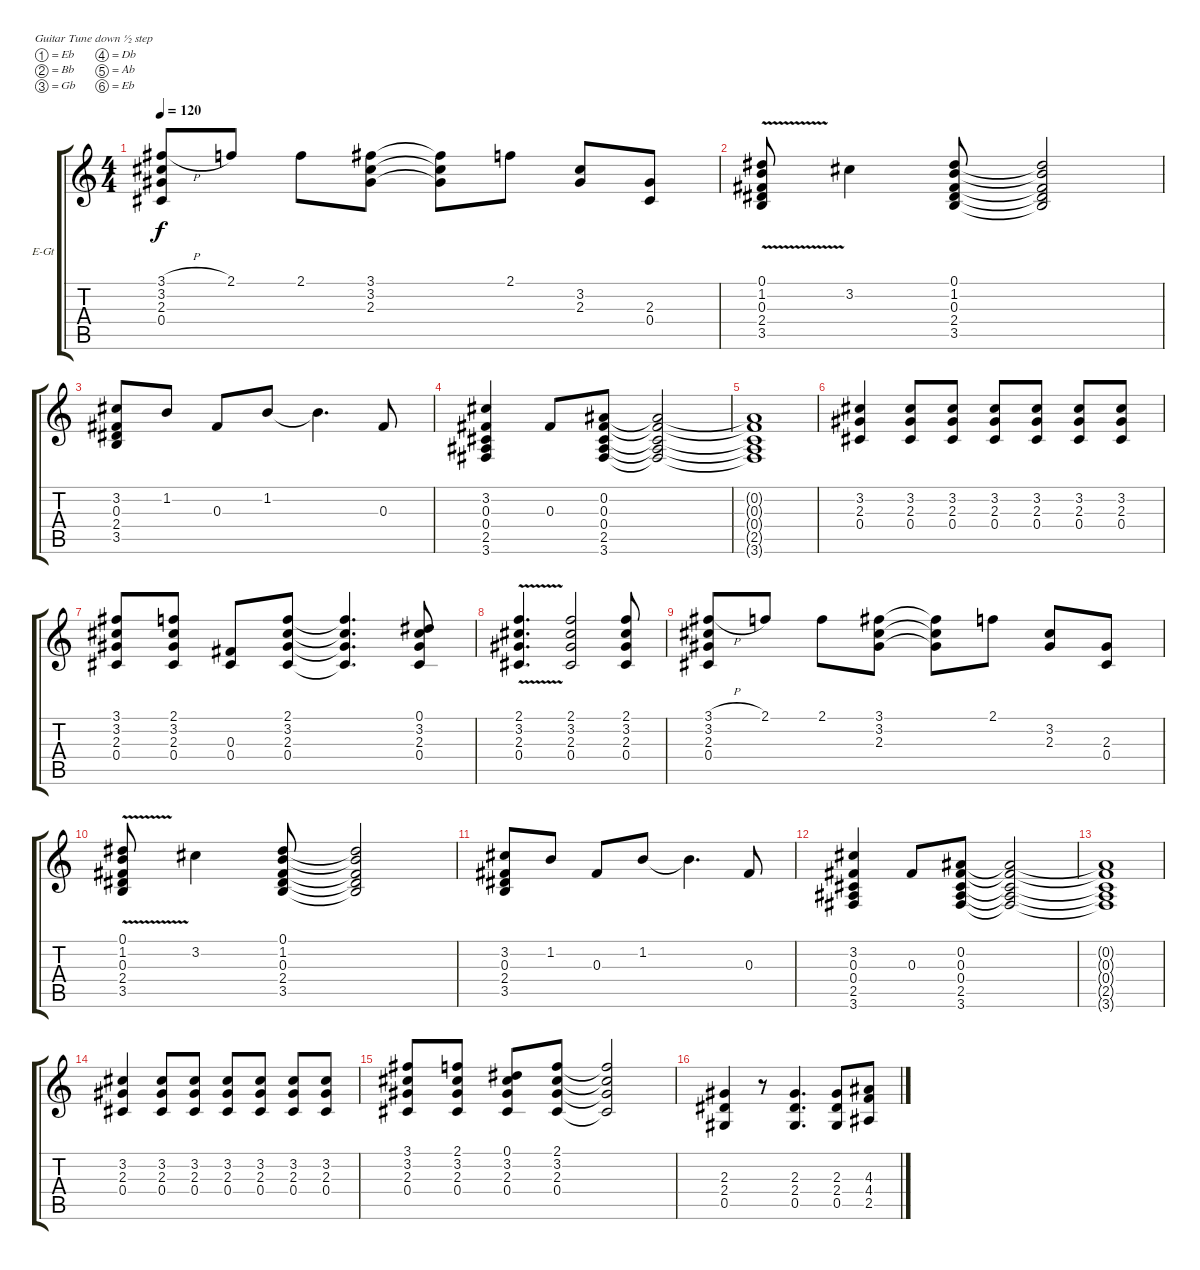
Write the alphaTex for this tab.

\bracketExtendMode groupsimilarinstruments
\firstSystemTrackNameOrientation horizontal
\otherSystemsTrackNameOrientation horizontal
\track ("Gtr 2" "E-Gt") {instrument electricguitarclean}
\staff {score tabs}
\tuning (Eb4 Bb3 Gb3 Db3 Ab2 Eb2)
\ts (4 4)
\tempo 120
\clef g2
\ks c
(3.1{h} 3.2 2.3 0.4).8{dy f} 2.1.8 2.1.8 (3.1 3.2 2.3).8 (3.1{t} 3.2{t} 2.3{t}).8 2.1.8 (3.2 2.3).8 (2.3 0.4).8 |
(0.1{v} 1.2{v} 0.3{v} 2.4{v} 3.5{v}).8 3.2.4 (0.1 1.2 0.3 2.4 3.5).8 (0.1{t} 1.2{t} 0.3{t} 2.4{t} 3.5{t}).2 |
(3.2 0.3 2.4 3.5).8 1.2.8 0.3.8 1.2.8 1.2{t}.4{d} 0.3.8 |
(3.2 0.3 0.4 2.5 3.6).4 0.3.8 (0.2 0.3 0.4 2.5 3.6).8 (0.2{t} 0.3{t} 0.4{t} 2.5{t} 3.6{t}).2 |
(0.2{t} 0.3{t} 0.4{t} 2.5{t} 3.6{t}).1 |
(3.2 2.3 0.4).4 (3.2 2.3 0.4).8 (3.2 2.3 0.4).8 (3.2 2.3 0.4).8 (3.2 2.3 0.4).8 (3.2 2.3 0.4).8 (3.2 2.3 0.4).8 |
(3.1 3.2 2.3 0.4).8 (2.1 3.2 2.3 0.4).8 (0.3 0.4).8 (2.1 3.2 2.3 0.4).8 (2.1{t} 3.2{t} 2.3{t} 0.4{t}).4{d} (0.1 3.2 2.3 0.4).8 |
(2.1{v} 3.2{v} 2.3{v} 0.4{v}).4{d} (2.1 3.2 2.3 0.4).2 (2.1 3.2 2.3 0.4).8 |
(3.1{h} 3.2 2.3 0.4).8 2.1.8 2.1.8 (3.1 3.2 2.3).8 (3.1{t} 3.2{t} 2.3{t}).8 2.1.8 (3.2 2.3).8 (2.3 0.4).8 |
(0.1{v} 1.2{v} 0.3{v} 2.4{v} 3.5{v}).8 3.2.4 (0.1 1.2 0.3 2.4 3.5).8 (0.1{t} 1.2{t} 0.3{t} 2.4{t} 3.5{t}).2 |
(3.2 0.3 2.4 3.5).8 1.2.8 0.3.8 1.2.8 1.2{t}.4{d} 0.3.8 |
(3.2 0.3 0.4 2.5 3.6).4 0.3.8 (0.2 0.3 0.4 2.5 3.6).8 (0.2{t} 0.3{t} 0.4{t} 2.5{t} 3.6{t}).2 |
(0.2{t} 0.3{t} 0.4{t} 2.5{t} 3.6{t}).1 |
(3.2 2.3 0.4).4 (3.2 2.3 0.4).8 (3.2 2.3 0.4).8 (3.2 2.3 0.4).8 (3.2 2.3 0.4).8 (3.2 2.3 0.4).8 (3.2 2.3 0.4).8 |
(3.1 3.2 2.3 0.4).8 (2.1 3.2 2.3 0.4).8 (0.1 3.2 2.3 0.4).8 (2.1 3.2 2.3 0.4).8 (2.1{t} 3.2{t} 2.3{t} 0.4{t}).2 |
(2.3 2.4 0.5).4 r.8 (2.3 2.4 0.5).4{d} (2.3 2.4 0.5).8 (4.3 4.4 2.5).8
